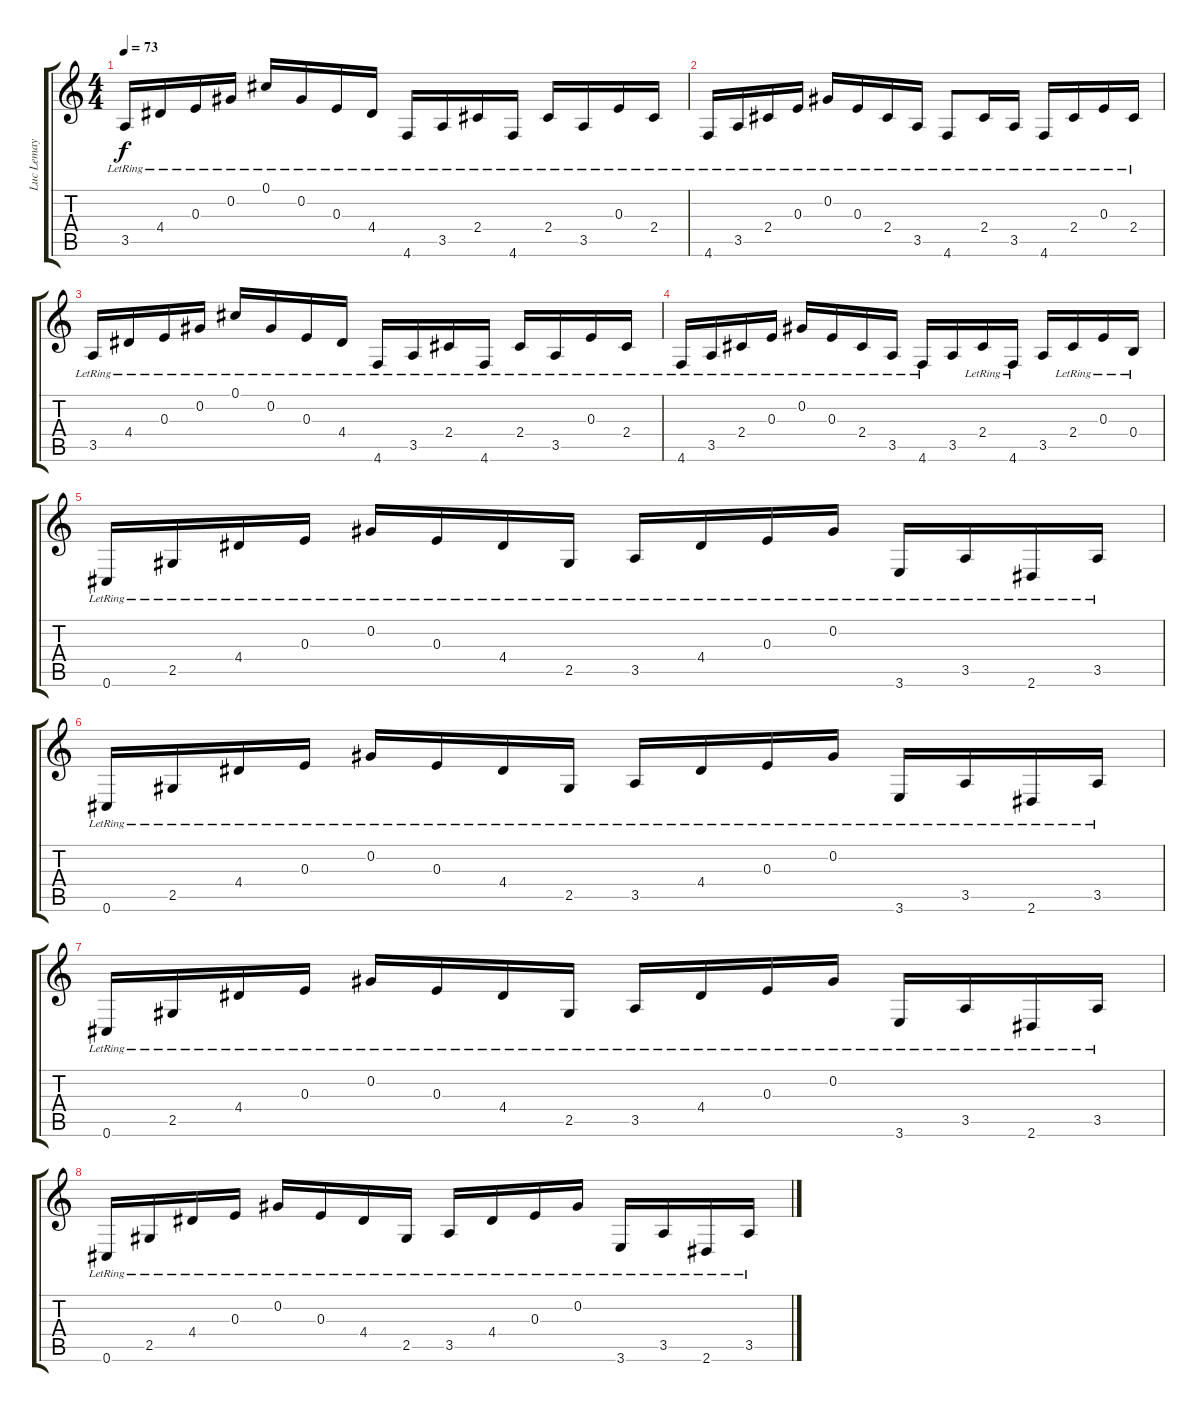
\track ("Luc Lemay " "Luc Lemay ") {instrument distortionguitar}
\staff {score tabs}
\tuning (Db4 Ab3 E3 B2 Gb2 Db2) {hide}
\ts (4 4)
\tempo 73
\clef g2
\ks c
3.5{lr}.16{dy f} 4.4{lr}.16 0.3{lr}.16 0.2{lr}.16 0.1{lr}.16 0.2{lr}.16 0.3{lr}.16 4.4{lr}.16 4.6{lr}.16 3.5{lr}.16 2.4{lr}.16 4.6{lr}.16 2.4{lr}.16 3.5{lr}.16 0.3{lr}.16 2.4{lr}.16 |
4.6{lr}.16 3.5{lr}.16 2.4{lr}.16 0.3{lr}.16 0.2{lr}.16 0.3{lr}.16 2.4{lr}.16 3.5{lr}.16 4.6{lr}.8 2.4{lr}.16 3.5{lr}.16 4.6{lr}.16 2.4{lr}.16 0.3{lr}.16 2.4{lr}.16 |
3.5{lr}.16 4.4{lr}.16 0.3{lr}.16 0.2{lr}.16 0.1{lr}.16 0.2{lr}.16 0.3{lr}.16 4.4{lr}.16 4.6{lr}.16 3.5{lr}.16 2.4{lr}.16 4.6{lr}.16 2.4{lr}.16 3.5{lr}.16 0.3{lr}.16 2.4{lr}.16 |
4.6{lr}.16 3.5{lr}.16 2.4{lr}.16 0.3{lr}.16 0.2{lr}.16 0.3{lr}.16 2.4{lr}.16 3.5{lr}.16 4.6{lr}.16 3.5.16 2.4{lr}.16 4.6{lr}.16 3.5.16 2.4{lr}.16 0.3{lr}.16 0.4{lr}.16 |
0.6{lr}.16 2.5{lr}.16 4.4{lr}.16 0.3{lr}.16 0.2{lr}.16 0.3{lr}.16 4.4{lr}.16 2.5{lr}.16 3.5{lr}.16 4.4{lr}.16 0.3{lr}.16 0.2{lr}.16 3.6{lr}.16 3.5{lr}.16 2.6{lr}.16 3.5{lr}.16 |
0.6{lr}.16 2.5{lr}.16 4.4{lr}.16 0.3{lr}.16 0.2{lr}.16 0.3{lr}.16 4.4{lr}.16 2.5{lr}.16 3.5{lr}.16 4.4{lr}.16 0.3{lr}.16 0.2{lr}.16 3.6{lr}.16 3.5{lr}.16 2.6{lr}.16 3.5{lr}.16 |
0.6{lr}.16 2.5{lr}.16 4.4{lr}.16 0.3{lr}.16 0.2{lr}.16 0.3{lr}.16 4.4{lr}.16 2.5{lr}.16 3.5{lr}.16 4.4{lr}.16 0.3{lr}.16 0.2{lr}.16 3.6{lr}.16 3.5{lr}.16 2.6{lr}.16 3.5{lr}.16 |
0.6{lr}.16 2.5{lr}.16 4.4{lr}.16 0.3{lr}.16 0.2{lr}.16 0.3{lr}.16 4.4{lr}.16 2.5{lr}.16 3.5{lr}.16 4.4{lr}.16 0.3{lr}.16 0.2{lr}.16 3.6{lr}.16 3.5{lr}.16 2.6{lr}.16 3.5{lr}.16
